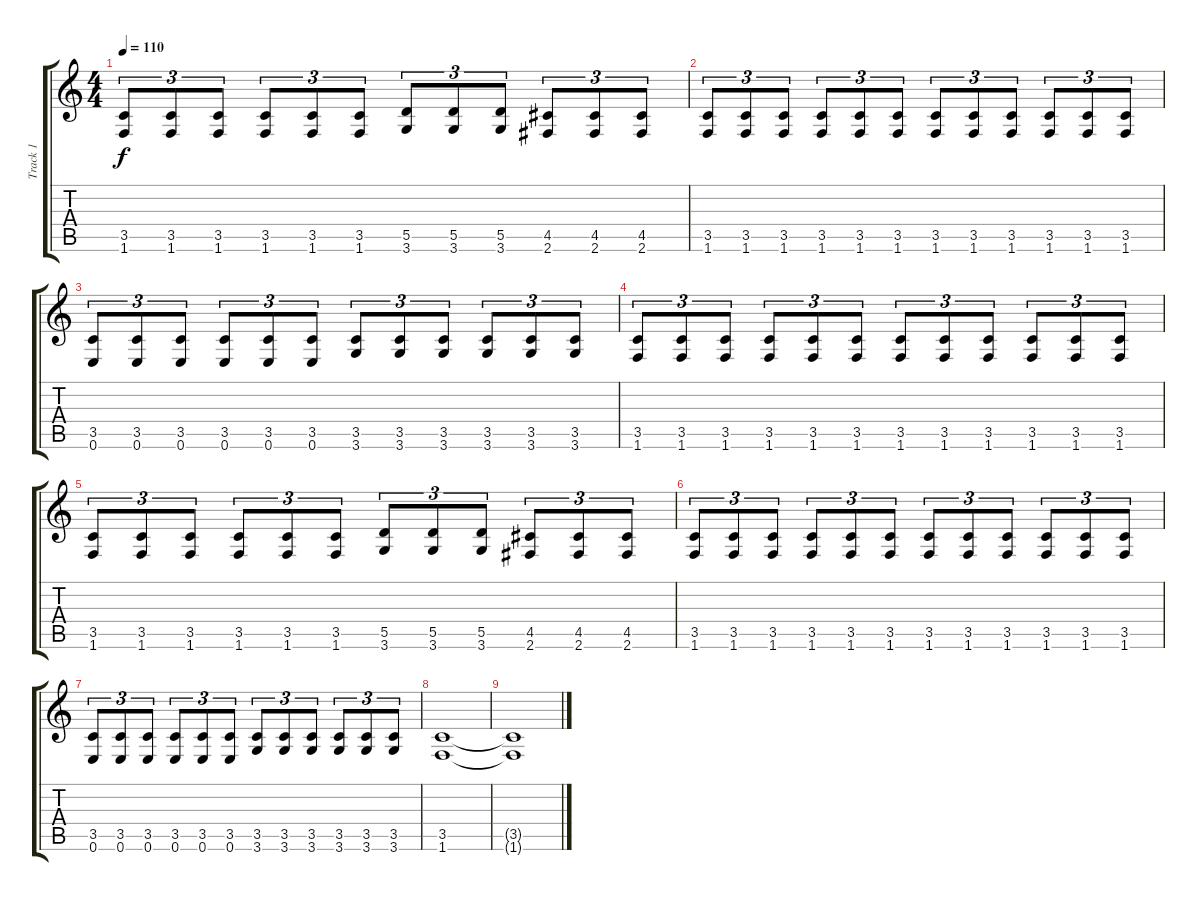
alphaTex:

\track ("Track 1" "Track 1") {instrument distortionguitar}
\staff {score tabs}
\tuning (E4 B3 G3 D3 A2 E2) {hide}
\ts (4 4)
\tempo 110
\clef g2
\ks c
(3.5 1.6).8{tu (3 2) dy f} (3.5 1.6).8{tu (3 2)} (3.5 1.6).8{tu (3 2)} (3.5 1.6).8{tu (3 2)} (3.5 1.6).8{tu (3 2)} (3.5 1.6).8{tu (3 2)} (5.5 3.6).8{tu (3 2)} (5.5 3.6).8{tu (3 2)} (5.5 3.6).8{tu (3 2)} (4.5 2.6).8{tu (3 2)} (4.5 2.6).8{tu (3 2)} (4.5 2.6).8{tu (3 2)} |
(3.5 1.6).8{tu (3 2)} (3.5 1.6).8{tu (3 2)} (3.5 1.6).8{tu (3 2)} (3.5 1.6).8{tu (3 2)} (3.5 1.6).8{tu (3 2)} (3.5 1.6).8{tu (3 2)} (3.5 1.6).8{tu (3 2)} (3.5 1.6).8{tu (3 2)} (3.5 1.6).8{tu (3 2)} (3.5 1.6).8{tu (3 2)} (3.5 1.6).8{tu (3 2)} (3.5 1.6).8{tu (3 2)} |
(3.5 0.6).8{tu (3 2)} (3.5 0.6).8{tu (3 2)} (3.5 0.6).8{tu (3 2)} (3.5 0.6).8{tu (3 2)} (3.5 0.6).8{tu (3 2)} (3.5 0.6).8{tu (3 2)} (3.5 3.6).8{tu (3 2)} (3.5 3.6).8{tu (3 2)} (3.5 3.6).8{tu (3 2)} (3.5 3.6).8{tu (3 2)} (3.5 3.6).8{tu (3 2)} (3.5 3.6).8{tu (3 2)} |
(3.5 1.6).8{tu (3 2)} (3.5 1.6).8{tu (3 2)} (3.5 1.6).8{tu (3 2)} (3.5 1.6).8{tu (3 2)} (3.5 1.6).8{tu (3 2)} (3.5 1.6).8{tu (3 2)} (3.5 1.6).8{tu (3 2)} (3.5 1.6).8{tu (3 2)} (3.5 1.6).8{tu (3 2)} (3.5 1.6).8{tu (3 2)} (3.5 1.6).8{tu (3 2)} (3.5 1.6).8{tu (3 2)} |
(3.5 1.6).8{tu (3 2)} (3.5 1.6).8{tu (3 2)} (3.5 1.6).8{tu (3 2)} (3.5 1.6).8{tu (3 2)} (3.5 1.6).8{tu (3 2)} (3.5 1.6).8{tu (3 2)} (5.5 3.6).8{tu (3 2)} (5.5 3.6).8{tu (3 2)} (5.5 3.6).8{tu (3 2)} (4.5 2.6).8{tu (3 2)} (4.5 2.6).8{tu (3 2)} (4.5 2.6).8{tu (3 2)} |
(3.5 1.6).8{tu (3 2)} (3.5 1.6).8{tu (3 2)} (3.5 1.6).8{tu (3 2)} (3.5 1.6).8{tu (3 2)} (3.5 1.6).8{tu (3 2)} (3.5 1.6).8{tu (3 2)} (3.5 1.6).8{tu (3 2)} (3.5 1.6).8{tu (3 2)} (3.5 1.6).8{tu (3 2)} (3.5 1.6).8{tu (3 2)} (3.5 1.6).8{tu (3 2)} (3.5 1.6).8{tu (3 2)} |
(3.5 0.6).8{tu (3 2)} (3.5 0.6).8{tu (3 2)} (3.5 0.6).8{tu (3 2)} (3.5 0.6).8{tu (3 2)} (3.5 0.6).8{tu (3 2)} (3.5 0.6).8{tu (3 2)} (3.5 3.6).8{tu (3 2)} (3.5 3.6).8{tu (3 2)} (3.5 3.6).8{tu (3 2)} (3.5 3.6).8{tu (3 2)} (3.5 3.6).8{tu (3 2)} (3.5 3.6).8{tu (3 2)} |
(3.5 1.6).1 |
(3.5{t} 1.6{t}).1
